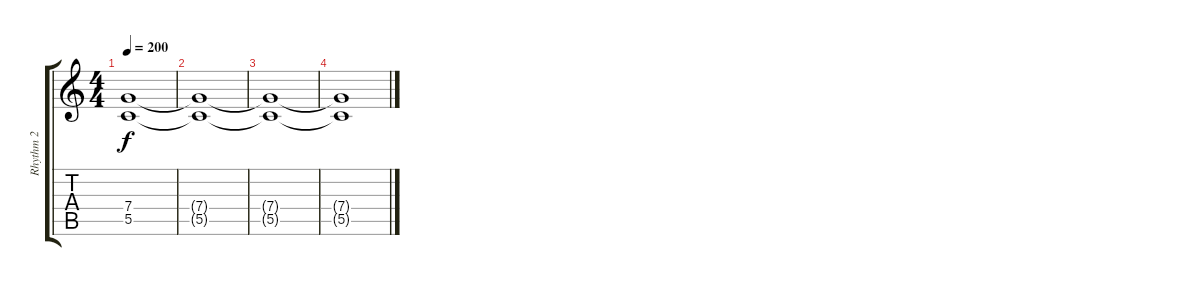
\track ("Rhythm 2" "Rhythm 2") {instrument distortionguitar}
\staff {score tabs}
\tuning (D4 A3 F3 C3 G2 D2) {hide}
\ts (4 4)
\tempo 200
\clef g2
\ks c
(7.4 5.5).1{dy f} |
(7.4{t} 5.5{t}).1{volume 0} |
(7.4{t} 5.5{t}).1 |
(7.4{t} 5.5{t}).1
